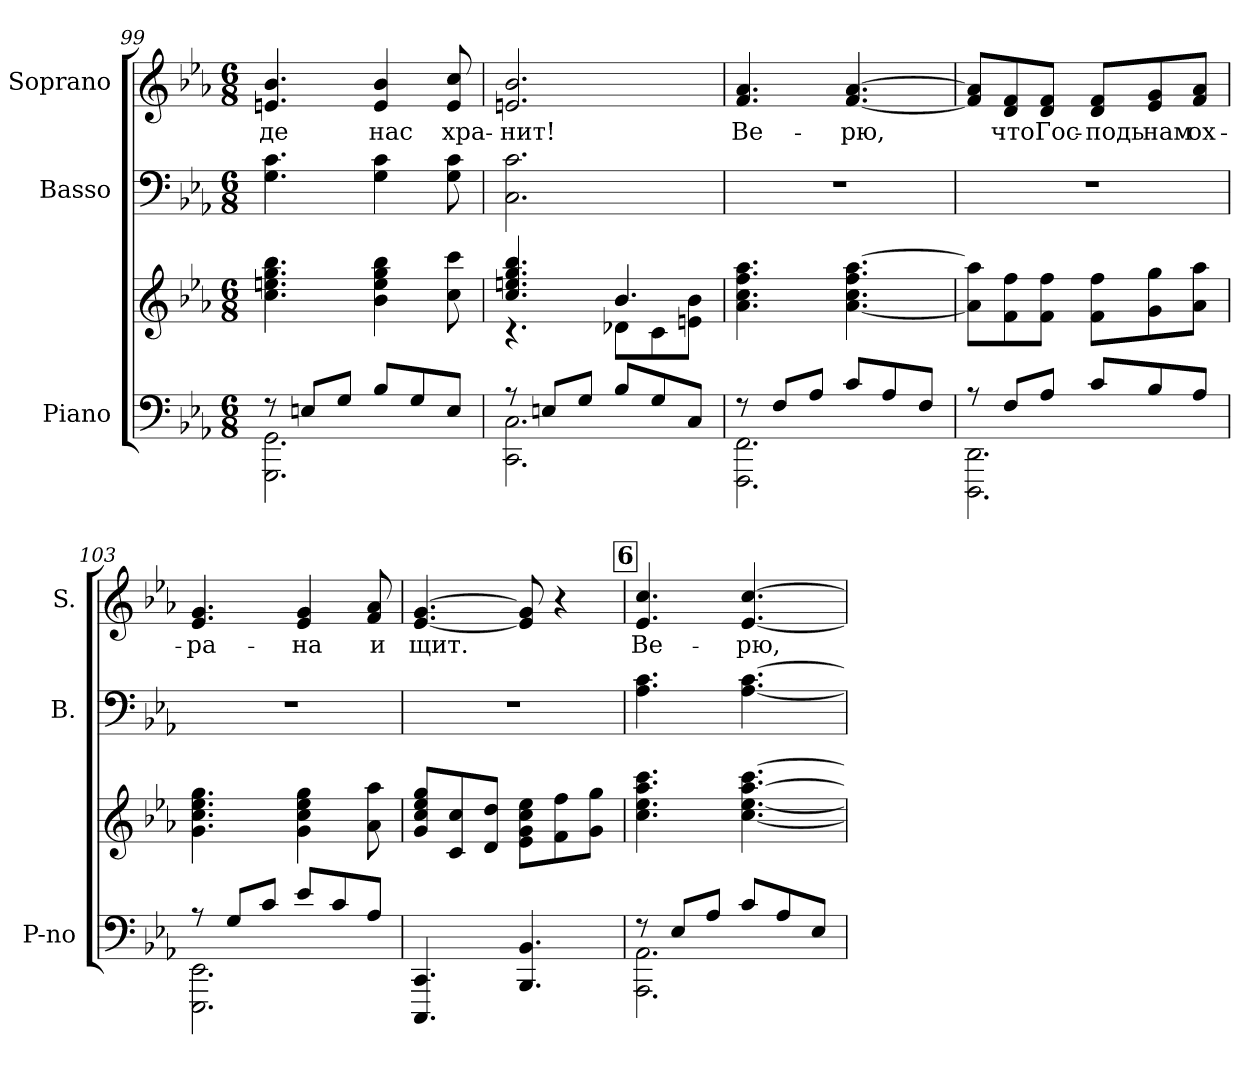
**kern	**kern	**kern	**kern	**text
*part3	*part3	*part2	*part1	*part1
*staff4	*staff3	*staff2	*staff1	*staff1
*I"Piano	*	*I"Basso	*I"Soprano	*
*I'P-no	*	*I'B.	*I'S.	*
*clefF4	*clefG2	*clefF4	*clefG2	*
*k[b-e-a-]	*k[b-e-a-]	*k[b-e-a-]	*k[b-e-a-]	*
*c:	*c:	*c:	*c:	*
*M6/8	*M6/8	*M6/8	*M6/8	*
=99	=99	=99	=99	=99
*^	*	*	*	*
!	!	!	!	!	!LO:LY:b:color=#000000
8r	2.GGGi\ 2.GGi	4.cci\ 4.eeni 4.ggi 4.bb-i	4.Gi\ 4.ci	4.eni/ 4.b-i	-де
8Eni/L	.	.	.	.	.
8Gi/J	.	.	.	.	.
!	!	!	!	!	!LO:LY:b:color=#000000
8B-i/L	.	4b-i\ 4eei 4ggi 4bb-i	4Gi\ 4ci	4ei/ 4b-i	нас
8Gi/	.	.	.	.	.
!	!	!	!	!	!LO:LY:b:color=#000000
8Ei/J	.	8cci\ 8ccci	8Gi\ 8ci	8ei/ 8cci	хра-
=100	=100	=100	=100	=100	=100
*	*	*^	*	*	*
!	!	!	!	!	!	!LO:LY:b:color=#000000
8r	2.CCi\ 2.Ci	4.cci/ 4.eeni 4.ggi 4.bb-i	4.r	2.Ci\ 2.ci	2.eni/ 2.b-i	-нит!
8Eni/L	.	.	.	.	.	.
8Gi/J	.	.	.	.	.	.
8B-i/L	.	4.b-i/	8d-Xi\L	.	.	.
8Gi/	.	.	8ci\	.	.	.
8Ci/J	.	.	8eni\ 8b-iJ	.	.	.
=101	=101	=101	=101	=101	=101	=101
!	!	!	!	!LO:N:vis=1	!	!
*	*	*v	*v	*	*	*
*	*	*^	*	*	*
!	!	!	!	!	!	!LO:LY:b:color=#000000
*	*	*v	*v	*	*	*
8r	2.FFFi\ 2.FFi	4.a-i\ 4.cci 4.ffi 4.aa-i	2.r	4.fi/ 4.a-i	Ве-
8Fi/L	.	.	.	.	.
8A-i/J	.	.	.	.	.
!	!	!	!	!	!LO:LY:b:color=#000000
8ci/L	.	[<4.a-i\ 4.cci 4.ffi [>4.aa-i	.	[<4.fi/ [>4.a-i	-рю,
8A-i/	.	.	.	.	.
8Fi/J	.	.	.	.	.
!!LO:PB:g=z
=102	=102	=102	=102	=102	=102
!	!	!	!LO:N:vis=1	!	!
8r	2.DDDi\ 2.DDi	8a-i\] 8aa-i]L	2.r	8fi/] 8a-i]L	.
!	!	!	!	!	!LO:LY:b:color=#000000
8Fi/L	.	8fi\ 8ffi	.	8di/ 8fi	что
!	!	!	!	!	!LO:LY:b:color=#000000
8A-i/J	.	8fi\ 8ffiJ	.	8di/ 8fiJ	Гос-
!	!	!	!	!	!LO:LY:b:color=#000000
8ci/L	.	8fi\ 8ffiL	.	8di/ 8fiL	-подь
!	!	!	!	!	!LO:LY:b:color=#000000
8B-i/	.	8gi\ 8ggi	.	8e-i/ 8gi	нам
!	!	!	!	!	!LO:LY:b:color=#000000
8A-i/J	.	8a-i\ 8aa-iJ	.	8fi/ 8a-iJ	ох-
=103	=103	=103	=103	=103	=103
!	!	!	!LO:N:vis=1	!	!
!	!	!	!	!	!LO:LY:b:color=#000000
8r	2.EEE-i\ 2.EE-i	4.gi\ 4.cci 4.ee-i 4.ggi	2.r	4.e-i/ 4.gi	-ра-
8Gi/L	.	.	.	.	.
8ci/J	.	.	.	.	.
!	!	!	!	!	!LO:LY:b:color=#000000
8e-i/L	.	4gi\ 4cci 4ee-i 4ggi	.	4e-i/ 4gi	-на
8ci/	.	.	.	.	.
!	!	!	!	!	!LO:LY:b:color=#000000
8A-i/J	.	8a-i\ 8aa-i	.	8fi/ 8a-i	и
*v	*v	*	*	*	*
=104	=104	=104	=104	=104
!	!	!LO:N:vis=1	!	!
!	!	!	!	!LO:LY:b:color=#000000
4.CCCi/ 4.CCi	8gi/ 8cci 8ee-i 8ggiL	2.r	[<4.e-i/ [>4.gi	щит.
.	8ci/ 8cci	.	.	.
.	8di/ 8ddiJ	.	.	.
4.BBB-i/ 4.BB-i	8e-i\ 8gi 8cci 8ee-iL	.	8e-i/] 8gi]	.
.	8fi\ 8ffi	.	4r	.
.	8gi\ 8ggiJ	.	.	.
!!LO:REH:place=s1:B:color=#000000:enc=box:fs=15.0546:t=6
=105	=105	=105	=105	=105
*^	*	*	*	*
!	!	!	!	!	!LO:LY:b:color=#000000
8r	2.AAA-i\ 2.AA-i	4.cci\ 4.ee-i 4.aa-i 4.ccci	4.A-i\ 4.ci	4.e-i/ 4.cci	Ве-
8E-i/L	.	.	.	.	.
8A-i/J	.	.	.	.	.
!	!	!	!	!	!LO:LY:b:color=#000000
8ci/L	.	[<4.cci\ [<4.ee-i [>4.aa-i [>4.ccci	[<4.A-i\ [>4.ci	[<4.e-i/ [>4.cci	-рю,
8A-i/	.	.	.	.	.
8E-i/J	.	.	.	.	.
*v	*v	*	*	*	*
=	=	=	=	=
*-	*-	*-	*-	*-
